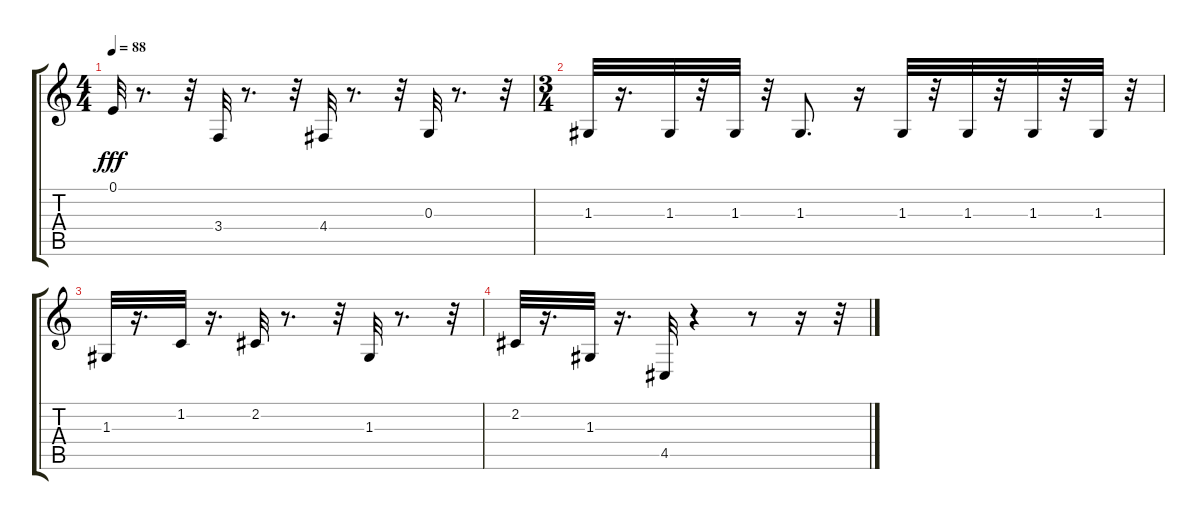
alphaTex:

\track "" {instrument bassoon}
\staff {score tabs}
\tuning (E4 B3 G3 D3 A2 E2) {hide}
\ts (4 4)
\tempo 88
\clef g2
\ks c
0.1.32{dy fff} r.8{d} r.32 3.4.32 r.8{d} r.32 4.4.32 r.8{d} r.32 0.3.32 r.8{d} r.32 |
\ts (3 4)
1.3.32 r.16{d} 1.3.32 r.32 1.3.32 r.32 1.3.8{d} r.16 1.3.32 r.32 1.3.32 r.32 1.3.32 r.32 1.3.32 r.32 |
1.3.32 r.16{d} 1.2.32 r.16{d} 2.2.32 r.8{d} r.32 1.3.32 r.8{d} r.32 |
2.2.32 r.16{d} 1.3.32 r.16{d} 4.5.32 r.4 r.8 r.16 r.32
